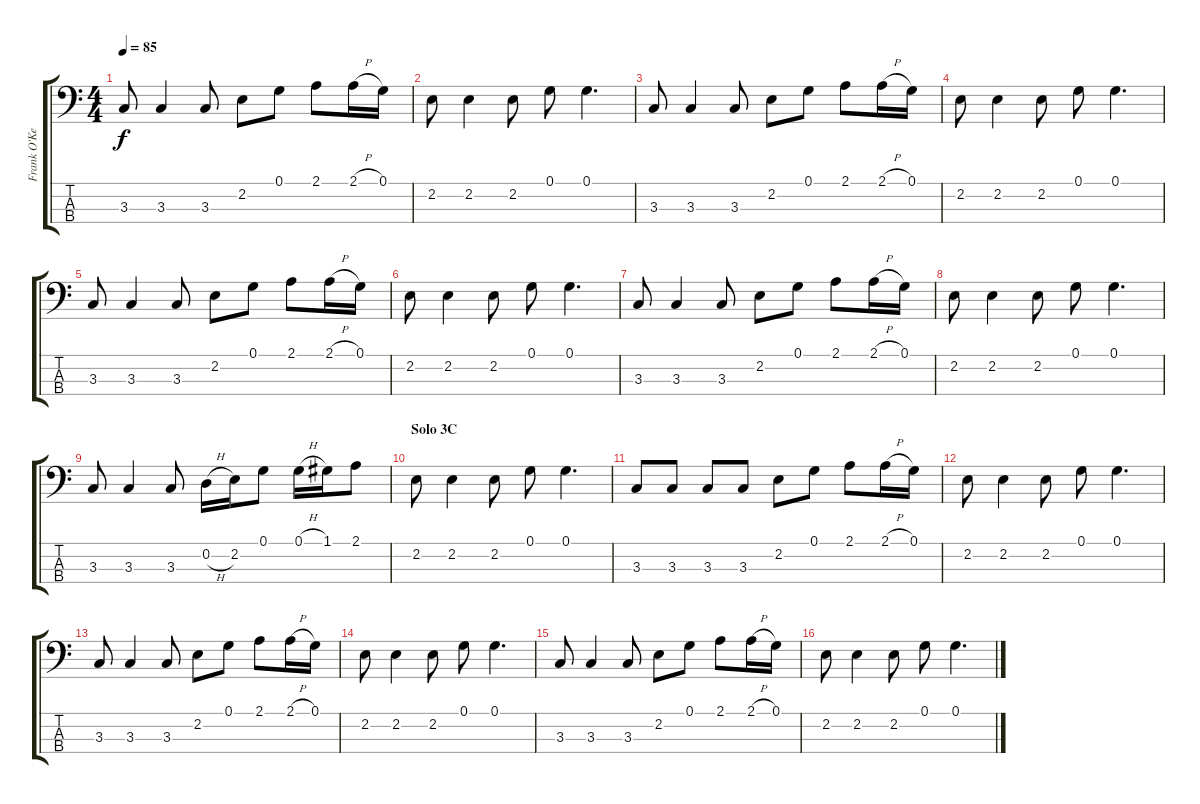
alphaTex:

\track ("Frank O'Keefe - Bass" "Frank O'Ke") {instrument electricbassfinger}
\staff {score tabs}
\tuning (G2 D2 A1 E1) {hide}
\ts (4 4)
\tempo 85
\clef f4
\ks c
3.3.8{dy f} 3.3.4 3.3.8 2.2.8 0.1.8 2.1.8 2.1{h}.16 0.1.16 |
2.2.8 2.2.4 2.2.8 0.1.8 0.1.4{d} |
3.3.8 3.3.4 3.3.8 2.2.8 0.1.8 2.1.8 2.1{h}.16 0.1.16 |
2.2.8 2.2.4 2.2.8 0.1.8 0.1.4{d} |
3.3.8 3.3.4 3.3.8 2.2.8 0.1.8 2.1.8 2.1{h}.16 0.1.16 |
2.2.8 2.2.4 2.2.8 0.1.8 0.1.4{d} |
3.3.8 3.3.4 3.3.8 2.2.8 0.1.8 2.1.8 2.1{h}.16 0.1.16 |
2.2.8 2.2.4 2.2.8 0.1.8 0.1.4{d} |
3.3.8 3.3.4 3.3.8 0.2{h}.16 2.2.16 0.1.8 0.1{h}.16 1.1.16 2.1.8 |
\section ("" "Solo 3C")
2.2.8 2.2.4 2.2.8 0.1.8 0.1.4{d} |
3.3.8 3.3.8 3.3.8 3.3.8 2.2.8 0.1.8 2.1.8 2.1{h}.16 0.1.16 |
2.2.8 2.2.4 2.2.8 0.1.8 0.1.4{d} |
3.3.8 3.3.4 3.3.8 2.2.8 0.1.8 2.1.8 2.1{h}.16 0.1.16 |
2.2.8 2.2.4 2.2.8 0.1.8 0.1.4{d} |
3.3.8 3.3.4 3.3.8 2.2.8 0.1.8 2.1.8 2.1{h}.16 0.1.16 |
2.2.8 2.2.4 2.2.8 0.1.8 0.1.4{d}
